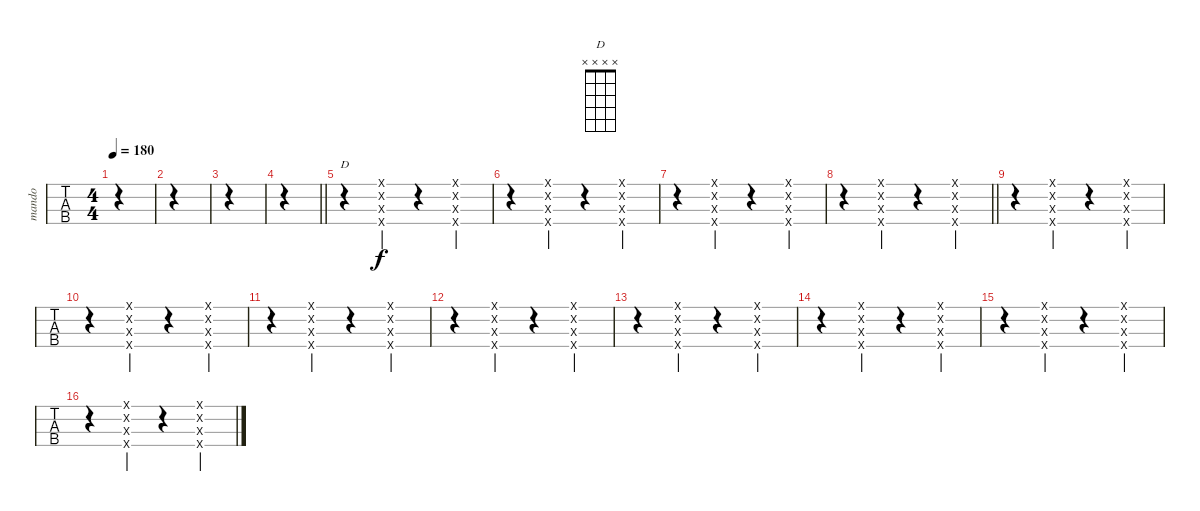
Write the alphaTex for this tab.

\track ("mando" "mando") {instrument acousticguitarsteel}
\staff {tabs}
\tuning (E4 A3 D3 G2) {hide}
\chord ("D" x x x x)
\ts (4 4)
\tempo 180
\clef g2
\ks c
|
|
|
\barLineRight lightlight
|
r.4{ch "D"} (0.1{x} 0.2{x} 0.3{x} 0.4{x}).4 r.4 (0.1{x} 0.2{x} 0.3{x} 0.4{x}).4 |
r.4 (0.1{x} 0.2{x} 0.3{x} 0.4{x}).4 r.4 (0.1{x} 0.2{x} 0.3{x} 0.4{x}).4 |
r.4 (0.1{x} 0.2{x} 0.3{x} 0.4{x}).4 r.4 (0.1{x} 0.2{x} 0.3{x} 0.4{x}).4 |
\barLineRight lightlight
r.4 (0.1{x} 0.2{x} 0.3{x} 0.4{x}).4 r.4 (0.1{x} 0.2{x} 0.3{x} 0.4{x}).4 |
r.4 (0.1{x} 0.2{x} 0.3{x} 0.4{x}).4 r.4 (0.1{x} 0.2{x} 0.3{x} 0.4{x}).4 |
r.4 (0.1{x} 0.2{x} 0.3{x} 0.4{x}).4 r.4 (0.1{x} 0.2{x} 0.3{x} 0.4{x}).4 |
r.4 (0.1{x} 0.2{x} 0.3{x} 0.4{x}).4 r.4 (0.1{x} 0.2{x} 0.3{x} 0.4{x}).4 |
r.4 (0.1{x} 0.2{x} 0.3{x} 0.4{x}).4 r.4 (0.1{x} 0.2{x} 0.3{x} 0.4{x}).4 |
r.4 (0.1{x} 0.2{x} 0.3{x} 0.4{x}).4 r.4 (0.1{x} 0.2{x} 0.3{x} 0.4{x}).4 |
r.4 (0.1{x} 0.2{x} 0.3{x} 0.4{x}).4 r.4 (0.1{x} 0.2{x} 0.3{x} 0.4{x}).4 |
r.4 (0.1{x} 0.2{x} 0.3{x} 0.4{x}).4 r.4 (0.1{x} 0.2{x} 0.3{x} 0.4{x}).4 |
r.4 (0.1{x} 0.2{x} 0.3{x} 0.4{x}).4 r.4 (0.1{x} 0.2{x} 0.3{x} 0.4{x}).4
